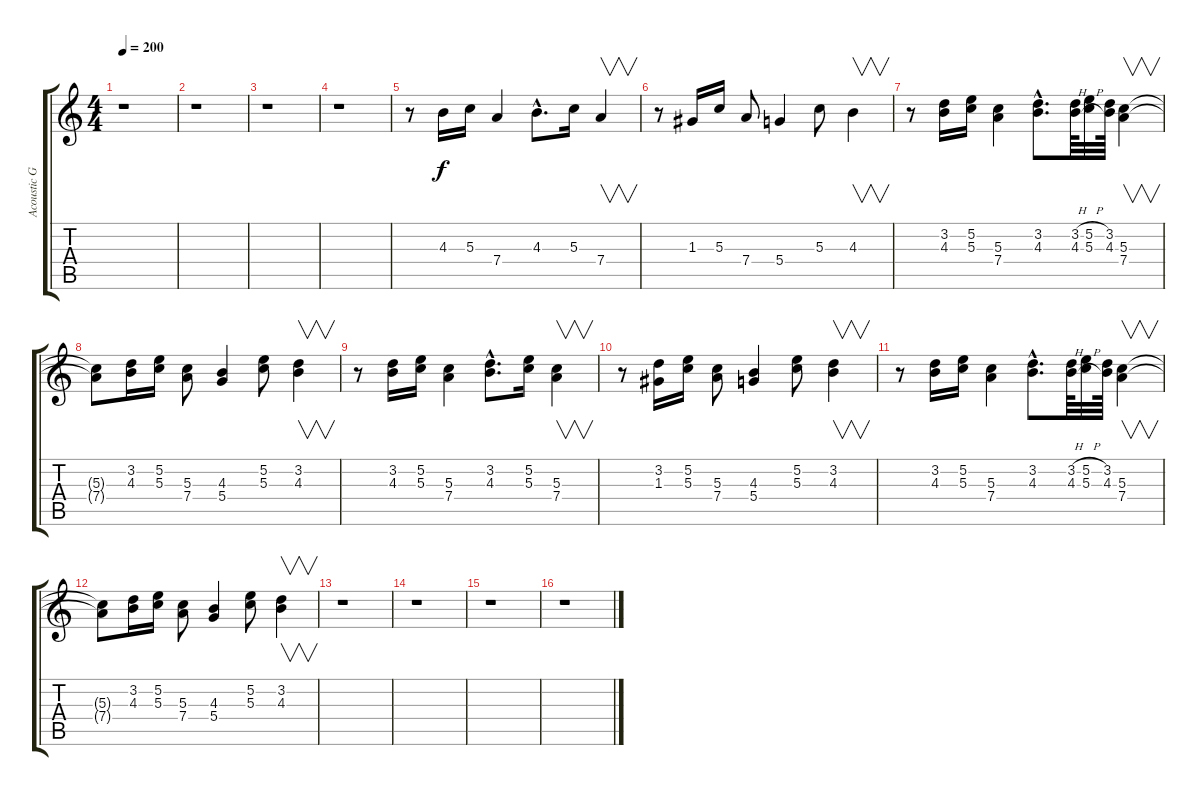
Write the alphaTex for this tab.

\track ("Acoustic Guitar 2/3" "Acoustic G") {instrument acousticguitarsteel}
\staff {score tabs}
\tuning (E4 B3 G3 D3 A2 E2) {hide}
\ts (4 4)
\tempo 200
\tempo 75
\tempo 200
\clef g2
\ks c
r.1{dy f instrument acousticguitarsteel} |
r.1 |
r.1 |
r.1 |
r.8 4.3.16 5.3.16 7.4.4 4.3{hac}.8{d} 5.3.16 7.4.4{v} |
r.8 1.3.16 5.3.16 7.4.8 5.4.4 5.3.8 4.3.4{v} |
r.8 (3.2 4.3).16 (5.2 5.3).16 (5.3 7.4).4 (3.2{hac} 4.3{hac}).8{d} (3.2{h} 4.3{h}).64 (5.2{h} 5.3{h}).32 (3.2 4.3).64 (5.3 7.4).4{v} |
(5.3{t} 7.4{t}).8 (3.2 4.3).16 (5.2 5.3).16 (5.3 7.4).8 (4.3 5.4).4 (5.2 5.3).8 (3.2 4.3).4{v} |
r.8 (3.2 4.3).16 (5.2 5.3).16 (5.3 7.4).4 (3.2{hac} 4.3{hac}).8{d} (5.2 5.3).16 (5.3 7.4).4{v} |
r.8 (3.2 1.3).16 (5.2 5.3).16 (5.3 7.4).8 (4.3 5.4).4 (5.2 5.3).8 (3.2 4.3).4{v} |
r.8 (3.2 4.3).16 (5.2 5.3).16 (5.3 7.4).4 (3.2{hac} 4.3{hac}).8{d} (3.2{h} 4.3{h}).64 (5.2{h} 5.3{h}).32 (3.2 4.3).64 (5.3 7.4).4{v} |
(5.3{t} 7.4{t}).8 (3.2 4.3).16 (5.2 5.3).16 (5.3 7.4).8 (4.3 5.4).4 (5.2 5.3).8 (3.2 4.3).4{v} |
r.1 |
r.1 |
r.1 |
r.1
